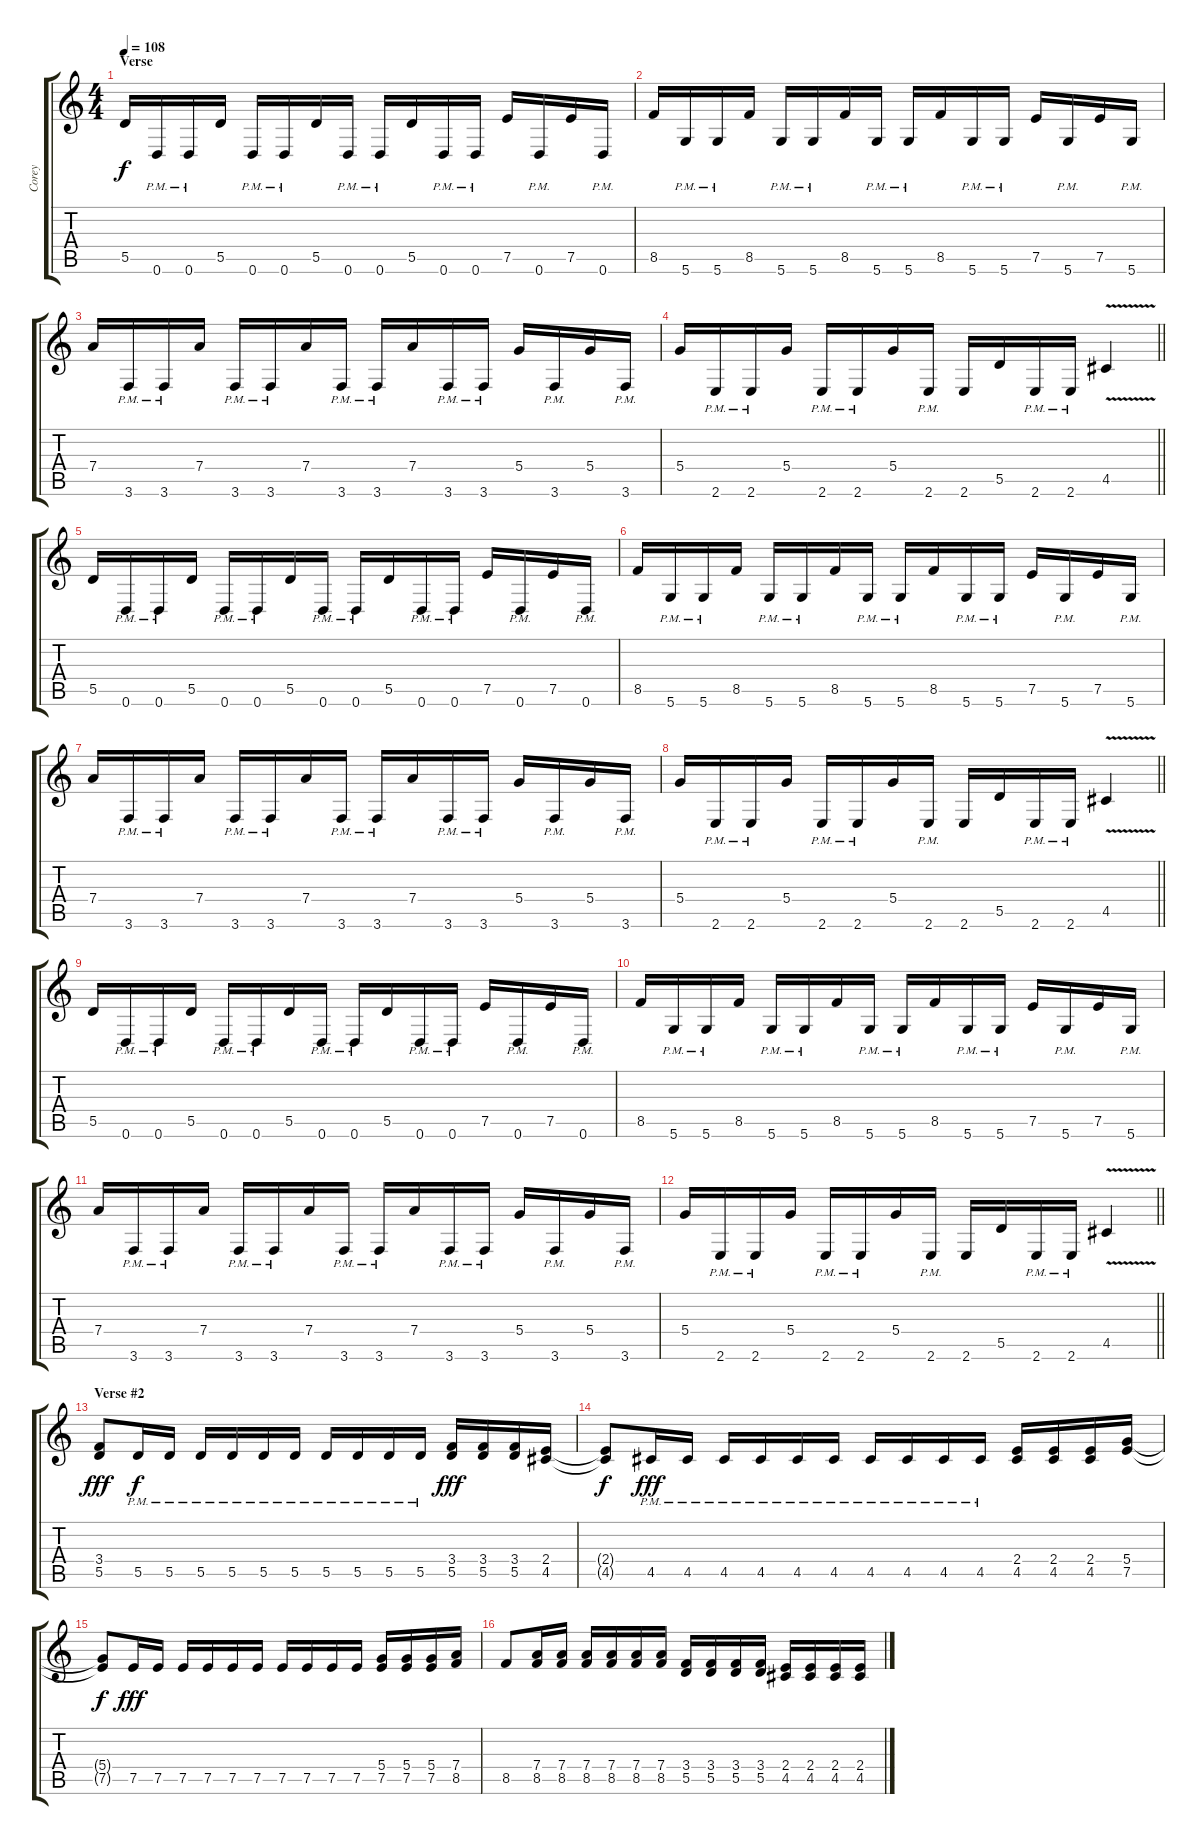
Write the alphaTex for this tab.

\track ("Corey" "Corey") {instrument distortionguitar}
\staff {score tabs}
\tuning (E4 B3 G3 D3 A2 D2) {hide}
\ts (4 4)
\section ("" "Verse")
\tempo 108
\clef g2
\ks c
5.5.16{dy f volume 16 balance 0} 0.6{pm}.16 0.6{pm}.16 5.5.16 0.6{pm}.16 0.6{pm}.16 5.5.16 0.6{pm}.16 0.6{pm}.16 5.5.16 0.6{pm}.16 0.6{pm}.16 7.5.16 0.6{pm}.16 7.5.16 0.6{pm}.16 |
8.5.16 5.6{pm}.16 5.6{pm}.16 8.5.16 5.6{pm}.16 5.6{pm}.16 8.5.16 5.6{pm}.16 5.6{pm}.16 8.5.16 5.6{pm}.16 5.6{pm}.16 7.5.16 5.6{pm}.16 7.5.16 5.6{pm}.16 |
7.4.16 3.6{pm}.16 3.6{pm}.16 7.4.16 3.6{pm}.16 3.6{pm}.16 7.4.16 3.6{pm}.16 3.6{pm}.16 7.4.16 3.6{pm}.16 3.6{pm}.16 5.4.16 3.6{pm}.16 5.4.16 3.6{pm}.16 |
\barLineRight lightlight
5.4.16 2.6{pm}.16 2.6{pm}.16 5.4.16 2.6{pm}.16 2.6{pm}.16 5.4.16 2.6{pm}.16 2.6.16 5.5.16 2.6{pm}.16 2.6{pm}.16 4.5{v}.4 |
5.5.16 0.6{pm}.16 0.6{pm}.16 5.5.16 0.6{pm}.16 0.6{pm}.16 5.5.16 0.6{pm}.16 0.6{pm}.16 5.5.16 0.6{pm}.16 0.6{pm}.16 7.5.16 0.6{pm}.16 7.5.16 0.6{pm}.16 |
8.5.16 5.6{pm}.16 5.6{pm}.16 8.5.16 5.6{pm}.16 5.6{pm}.16 8.5.16 5.6{pm}.16 5.6{pm}.16 8.5.16 5.6{pm}.16 5.6{pm}.16 7.5.16 5.6{pm}.16 7.5.16 5.6{pm}.16 |
7.4.16 3.6{pm}.16 3.6{pm}.16 7.4.16 3.6{pm}.16 3.6{pm}.16 7.4.16 3.6{pm}.16 3.6{pm}.16 7.4.16 3.6{pm}.16 3.6{pm}.16 5.4.16 3.6{pm}.16 5.4.16 3.6{pm}.16 |
\barLineRight lightlight
5.4.16 2.6{pm}.16 2.6{pm}.16 5.4.16 2.6{pm}.16 2.6{pm}.16 5.4.16 2.6{pm}.16 2.6.16 5.5.16 2.6{pm}.16 2.6{pm}.16 4.5{v}.4 |
5.5.16 0.6{pm}.16 0.6{pm}.16 5.5.16 0.6{pm}.16 0.6{pm}.16 5.5.16 0.6{pm}.16 0.6{pm}.16 5.5.16 0.6{pm}.16 0.6{pm}.16 7.5.16 0.6{pm}.16 7.5.16 0.6{pm}.16 |
8.5.16 5.6{pm}.16 5.6{pm}.16 8.5.16 5.6{pm}.16 5.6{pm}.16 8.5.16 5.6{pm}.16 5.6{pm}.16 8.5.16 5.6{pm}.16 5.6{pm}.16 7.5.16 5.6{pm}.16 7.5.16 5.6{pm}.16 |
7.4.16 3.6{pm}.16 3.6{pm}.16 7.4.16 3.6{pm}.16 3.6{pm}.16 7.4.16 3.6{pm}.16 3.6{pm}.16 7.4.16 3.6{pm}.16 3.6{pm}.16 5.4.16 3.6{pm}.16 5.4.16 3.6{pm}.16 |
\barLineRight lightlight
5.4.16 2.6{pm}.16 2.6{pm}.16 5.4.16 2.6{pm}.16 2.6{pm}.16 5.4.16 2.6{pm}.16 2.6.16 5.5.16 2.6{pm}.16 2.6{pm}.16 4.5{v}.4 |
\section ("" "Verse #2")
(3.4 5.5).8{dy fff} 5.5{pm}.16{dy f} 5.5{pm}.16 5.5{pm}.16 5.5{pm}.16 5.5{pm}.16 5.5{pm}.16 5.5{pm}.16 5.5{pm}.16 5.5{pm}.16 5.5{pm}.16 (3.4 5.5).16{dy fff} (3.4 5.5).16 (3.4 5.5).16 (2.4 4.5).16 |
(2.4{t} 4.5{t}).8{dy f} 4.5{pm}.16{dy fff} 4.5{pm}.16 4.5{pm}.16 4.5{pm}.16 4.5{pm}.16 4.5{pm}.16 4.5{pm}.16 4.5{pm}.16 4.5{pm}.16 4.5{pm}.16 (2.4 4.5).16 (2.4 4.5).16 (2.4 4.5).16 (5.4 7.5).16 |
(5.4{t} 7.5{t}).8{dy f} 7.5.16{dy fff} 7.5.16 7.5.16 7.5.16 7.5.16 7.5.16 7.5.16 7.5.16 7.5.16 7.5.16 (5.4 7.5).16 (5.4 7.5).16 (5.4 7.5).16 (7.4 8.5).16 |
8.5.8 (7.4 8.5).16 (7.4 8.5).16 (7.4 8.5).16 (7.4 8.5).16 (7.4 8.5).16 (7.4 8.5).16 (3.4 5.5).16 (3.4 5.5).16 (3.4 5.5).16 (3.4 5.5).16 (2.4 4.5).16 (2.4 4.5).16 (2.4 4.5).16 (2.4 4.5).16
